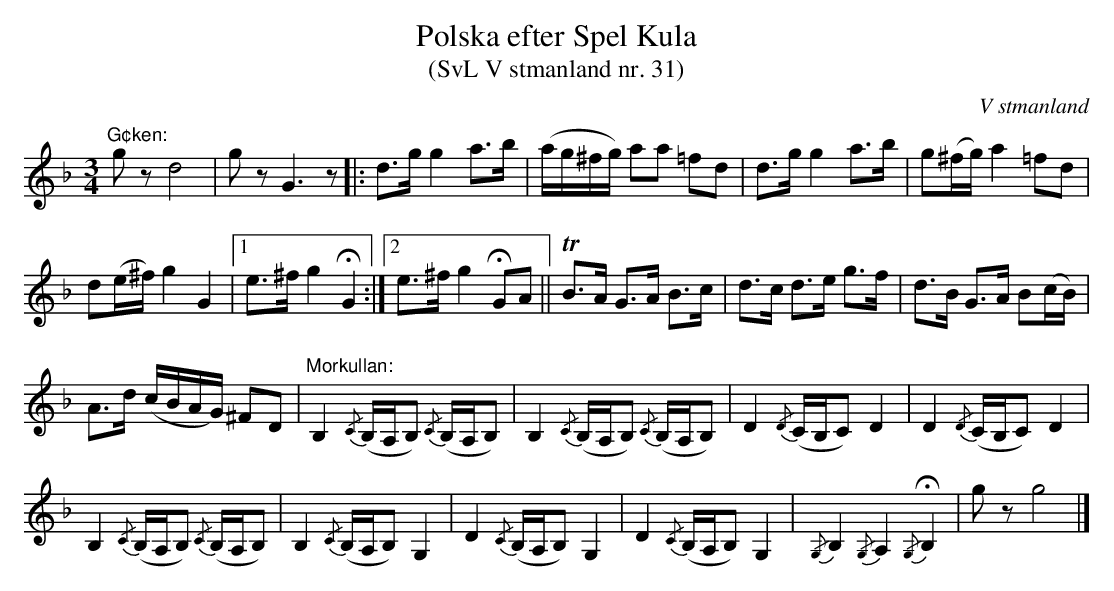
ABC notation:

X:1
T: Polska efter Spel Kula
T: (SvL V stmanland nr. 31)
O: V stmanland
M: 3/4
L: 1/16
K: Dm
"G¢ken:"g2z2 d8 | g2z2 G6z2 |: d2>g2 g4 a2>b2 | (ag^fg) a2a2 =f2d2 | d2>g2 g4 a2>b2 | g2(^fg) a4 =f2d2 |
d2(e^f) g4 G4 |1 e2>^f2 g4 !fermata!G4 :|2 e2>^f2 g4 !fermata!G2A2 || TB2>A2 G2>A2 B2>c2 | d2>c2 d2>e2 g2>f2 | d2>B2 G2>A2 B2(cB) |
A2>d2 (cBAG) ^F2D2 | "Morkullan:"B,4 {/C}(B,A,B,2) {/C}(B,A,B,2) | B,4 {/C}(B,A,B,2) {/C}(B,A,B,2) | D4 {/D}(CB,C2) D4 | D4 {/D}(CB,C2) D4 |
B,4 {/C}(B,A,B,2) {/C}(B,A,B,2) | B,4 {/C}(B,A,B,2) G,4 | D4 {/C}(B,A,B,2) G,4 | D4 {/C}(B,A,B,2) G,4 | {/G,}B,4 {/G,}A,4 {/G,}!fermata!B,4 | g2z2 g8 |]
